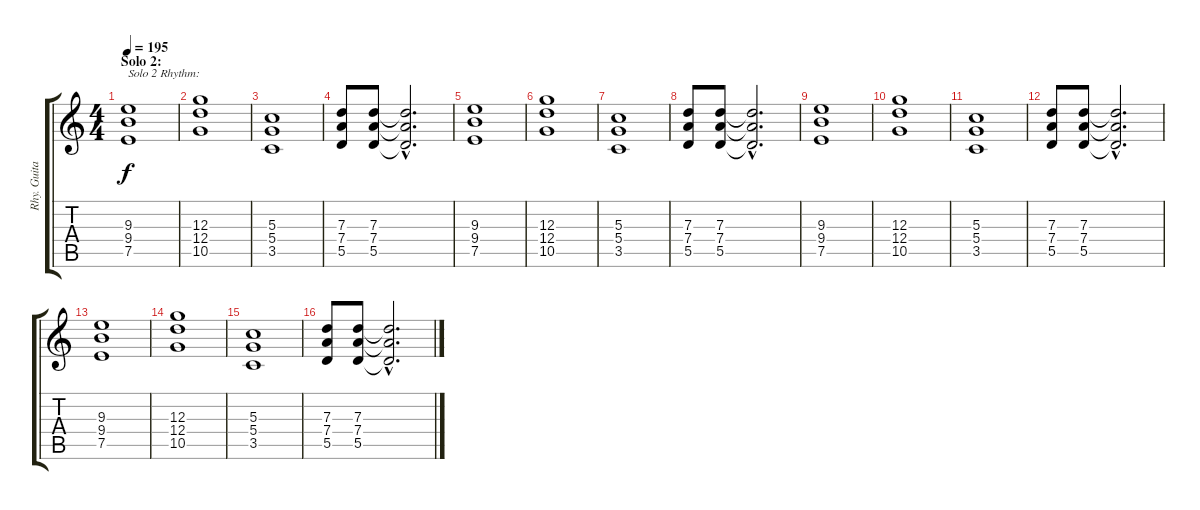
\track ("Rhy. Guitar 1" "Rhy. Guita") {instrument distortionguitar}
\staff {score tabs}
\tuning (E4 B3 G3 D3 A2 E2) {hide}
\ts (4 4)
\section ("" "Solo 2:")
\tempo 195
\clef g2
\ks c
(9.3 9.4 7.5).1{txt "Solo 2 Rhythm:" dy f} |
(12.3 12.4 10.5).1 |
(5.3 5.4 3.5).1 |
(7.3 7.4 5.5).8 (7.3 7.4 5.5).8 (7.3{hac t} 7.4{hac t} 5.5{hac t}).2{d} |
(9.3 9.4 7.5).1 |
(12.3 12.4 10.5).1 |
(5.3 5.4 3.5).1 |
(7.3 7.4 5.5).8 (7.3 7.4 5.5).8 (7.3{hac t} 7.4{hac t} 5.5{hac t}).2{d} |
(9.3 9.4 7.5).1 |
(12.3 12.4 10.5).1 |
(5.3 5.4 3.5).1 |
(7.3 7.4 5.5).8 (7.3 7.4 5.5).8 (7.3{hac t} 7.4{hac t} 5.5{hac t}).2{d} |
(9.3 9.4 7.5).1 |
(12.3 12.4 10.5).1 |
(5.3 5.4 3.5).1 |
(7.3 7.4 5.5).8 (7.3 7.4 5.5).8 (7.3{hac t} 7.4{hac t} 5.5{hac t}).2{d}
